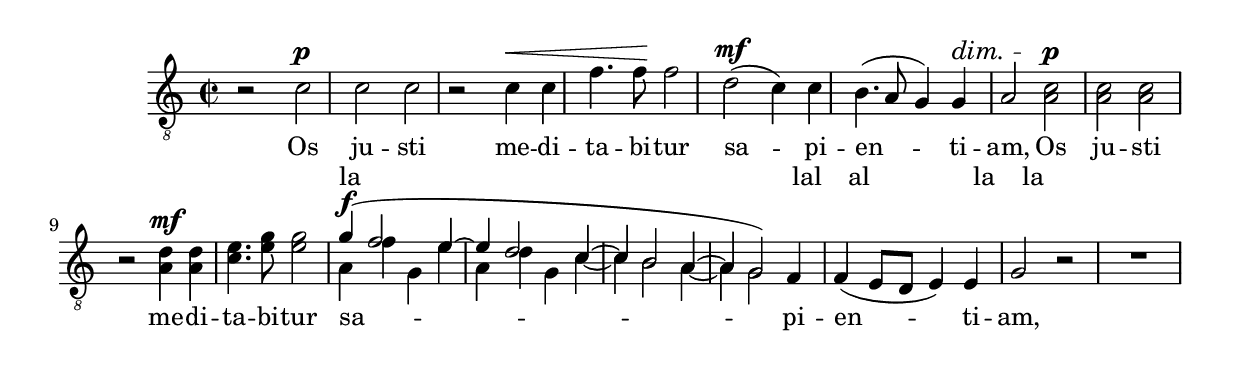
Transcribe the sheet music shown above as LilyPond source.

\version "2.17.10"

unisono = {
  \hideNotes
  \oneVoice
  \omit Hairpin
  \omit DynamicText
  \omit DynamicTextSpanner
  \omit Slur
  \omit PhrasingSlur
}

razem = {
  \unHideNotes
}

dolny = {
  \unHideNotes
  \voiceTwo
  \omit Hairpin
  \omit DynamicText
  \omit DynamicTextSpanner
  \omit Slur
}

tenI = \relative f {
  r2 c'\p
  c c
  r c4\< c
  f4. f8\! f2
  d2\mf ( c4) c
  b4.( a8 g4) g4\dim
  a2  c2\p
  c c
  r d4\mf d
  e4. g8 g2
  \voiceOne g4\f(f2 e4~
  e d2 c4~
  c b2 a4~
  a4 g2) \oneVoice f4
  f4\dim ( e8 d e4) e
  g2 r
  R1
}

tenII = \relative f {
  \new Voice {
    \unisono
    r2 c'\p
    c c
    r c4\< c
    f4. f8\! f2
    d2\mf ( c4) c
    b4.( a8 g4) g4\dim
    a2
  } \razem  a2\p
  a a
  r a4\mf a
  c4. e8 e2
  <<
    \new Voice = ten {
      \dolny
      a,4\f(f' g, e'
      a, d g, c~
      c b2 a4~
      a4 g2)
      \unisono
      f4
      f4\dim ( e8 d e4) e
      g2 r
    }
    \new Lyrics \with { alignAboveContext = #"ook" }
    \lyricsto ten \lyricmode { la lal al la la l }
  >>
}


\new Staff = "ook" {
  \dynamicUp
  \tupletUp
  \clef "treble_8"
  \key c \major
  \time 2/2
  <<
    \tenI
    \tenII
  >>
}
\addlyrics {
  Os ju -- sti me -- di -- ta -- bi -- tur
  sa -- pi -- en -- ti -- am,
  Os ju -- sti me -- di -- ta -- bi -- tur
  sa -- pi -- en -- ti -- am,
}